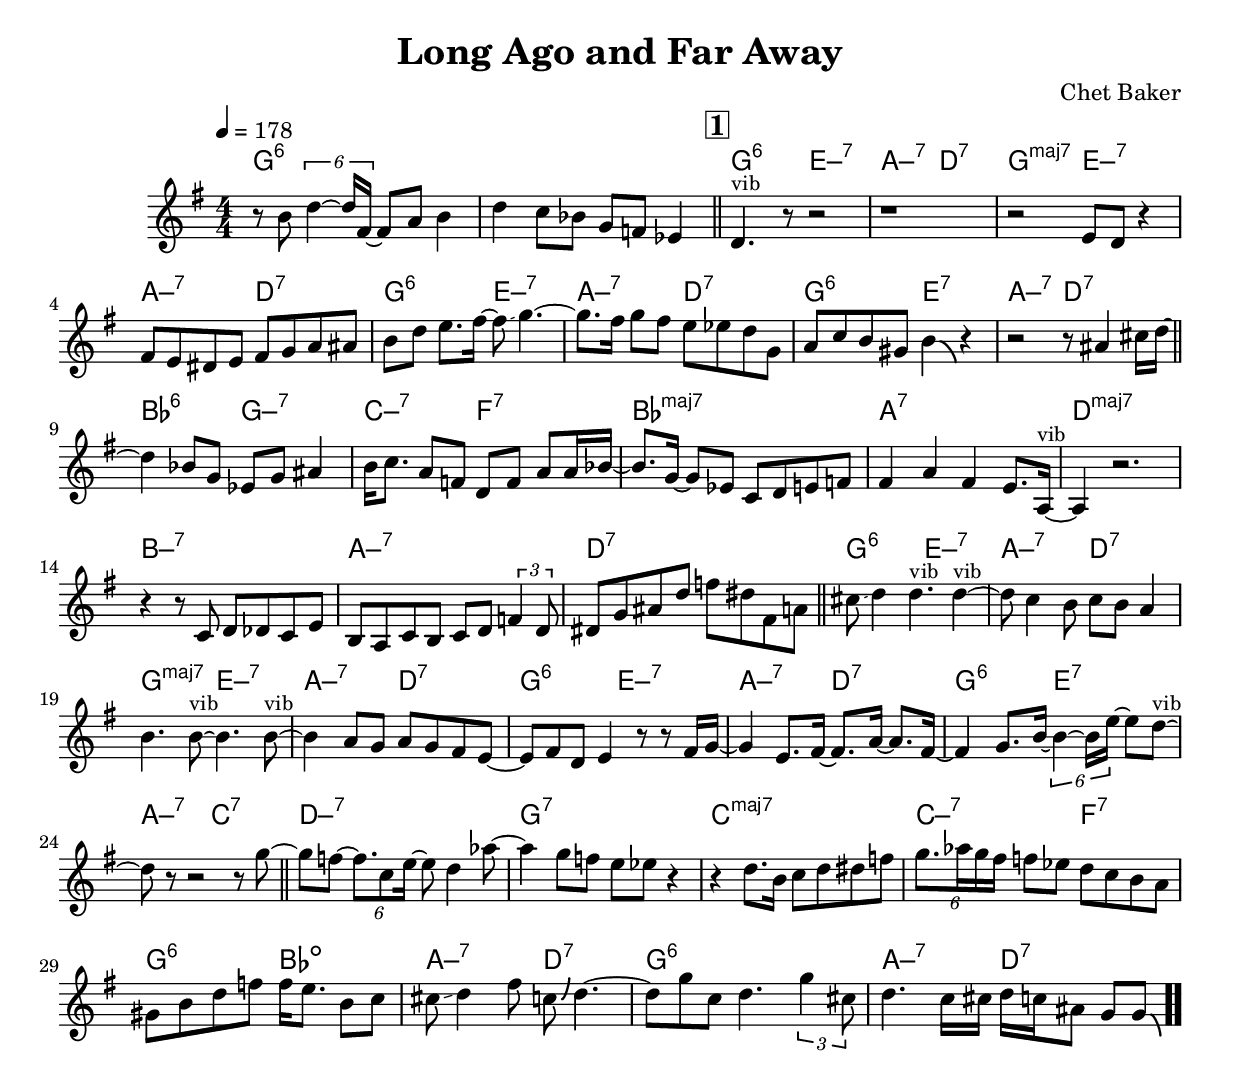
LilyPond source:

\version "2.13.2"

#(ly:set-option 'point-and-click #f)

\header {
  title = "Long Ago and Far Away"
  composer = "Chet Baker"
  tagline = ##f
}
global =
{
    \override Staff.TimeSignature #'style = #'()
    \time 4/4
    \clef "treble"
    \key g \major
    \override Rest #'direction = #'0
    \override MultiMeasureRest #'staff-position = #0
}
\score
{
<<
    \transpose c' c'

    \new ChordNames { \chords {
      \set majorSevenSymbol = \markup { "maj7" }
      \set minorChordModifier = \markup { \char ##x2013 }
      | g1:6 | s1 
      | g2:6 e2:min7 | a2:min7 d2:7 | g2:maj e2:min7 | a2:min7 d2:7 | g2:6 e2:min7 | a2:min7 d2:7 | g2:6 e2:7 | a2:min7 d2:7 
      | bes2:6 g2:min7 | c2:min7 f2:7 | bes1:maj | a1:7 | d1:maj | b1:min7 | a1:min7 | d1:7 
      | g2:6 e2:min7 | a2:min7 d2:7 | g2:maj e2:min7 | a2:min7 d2:7 | g2:6 e2:min7 | a2:min7 d2:7 | g2:6 e2:7 | a2:min7 c2:7 
      | d1:min7 | g1:7 | c1:maj | c2:min7 f2:7 | g2:6 bes2:dim | a2:min7 d2:7 | g1:6 | a2:min7 d2:7|
      }
      }

    \new Staff
    <<
    \transpose c' c'

    {
      \global
  		%\override Score.MetronomeMark #'transparent = ##t
  		%\override Score.MetronomeMark #'stencil = ##f
  		
  		\override HorizontalBracket #'direction = #UP
  		\override HorizontalBracket #'bracket-flare = #'(0 . 0)
  		
  		\override TextSpanner #'dash-fraction = #1.0
  		\override TextSpanner #'bound-details #'left #'text = \markup{ \concat{\draw-line #'(0 . -1.0) \draw-line #'(1.0 . 0) }}
  		\override TextSpanner #'bound-details #'right #'text = \markup{ \concat{ \draw-line #'(1.0 . 0) \draw-line #'(0 . -1.0) }}
          \set Score.markFormatter = #format-mark-box-numbers


      \tempo 4 = 178
      \set Score.currentBarNumber = #-1
     
      | r8 b'8 \tuplet 6/4 {d''4~ d''16 fis'16~} fis'8 a'8 b'4 
      | d''4 c''8 bes'8 g'8 f'8 es'4 
      \bar "||" \mark \default d'4.^\markup{\left-align \small vib} r8 r2 
      | r1 
      | r2 e'8 d'8 r4 
      | fis'8 e'8 dis'8 e'8 fis'8 g'8 a'8 ais'8 
      | b'8 d''8 e''8. fis''16~ fis''8\glissando  g''4.~ 
      | g''8. fis''16 g''8 fis''8 e''8 es''8 d''8 g'8 
      | a'8 c''8 b'8 gis'8 b'4\bendAfter #-4  r4 
      | r2 r8 ais'4 cis''16\glissando  d''16~ 
      \bar "||" d''4 bes'8 g'8 es'8 g'8 ais'4 
      | b'16\glissando  c''8. a'8 f'8 d'8 f'8 a'8 a'16\glissando  bes'16~ 
      | bes'8. g'16~ g'8 es'8 c'8 d'8 e'8 f'8 
      | fis'4 a'4 fis'4 e'8. a16~^\markup{\left-align \small vib} 
      | a4 r2. 
      | r4 r8 c'8 d'8 des'8 c'8 e'8 
      | b8 a8 c'8 b8 c'8 d'8 \tuplet 3/2 {f'4 d'8} 
      | dis'8 g'8 ais'8 d''8 f''8 dis''8 fis'8 a'8 
      \bar "||" cis''8\glissando  d''4 d''4.^\markup{\left-align \small vib} d''4~^\markup{\left-align \small vib} 
      | d''8 c''4 b'8 c''8 b'8 a'4 
      | b'4. b'8~^\markup{\left-align \small vib} b'4. b'8~^\markup{\left-align \small vib} 
      | b'4 a'8 g'8 a'8 g'8 fis'8 e'8~ 
      | e'8 fis'8 d'8 e'4 r8 r8 fis'16\glissando  g'16~ 
      | g'4 e'8. fis'16~ fis'8. a'16~ a'8. fis'16~ 
      | fis'4 g'8. b'16~ \tuplet 6/4 {b'4~ b'16 e''16~} e''8 d''8~^\markup{\left-align \small vib} 
      | d''8 r8 r2 r8 g''8~ 
      \bar "||" g''8 f''8~ \tuplet 6/4 {f''8. c''8 e''16~} e''8 d''4 aes''8~ 
      | aes''4 g''8 f''8 e''8 es''8 r4 
      | r4 d''8. b'16 c''8 d''8 dis''8 f''8 
      | \tuplet 6/4 {g''8. aes''16 g''16 fis''16} f''8 es''8 d''8 c''8 b'8 a'8 
      | gis'8 b'8 d''8 f''8 f''16 e''8. b'8 c''8 
      | cis''8\glissando  d''4 fis''8 c''8\bendAfter #+4  d''4.~ 
      | d''8 g''8 c''8 d''4. \tuplet 3/2 {g''4 cis''8} 
      | d''4. c''16 cis''16 d''16 c''16 ais'8 g'8 g'8\bendAfter #-4 \bar  ".."
    }
    >>
>>    
}
